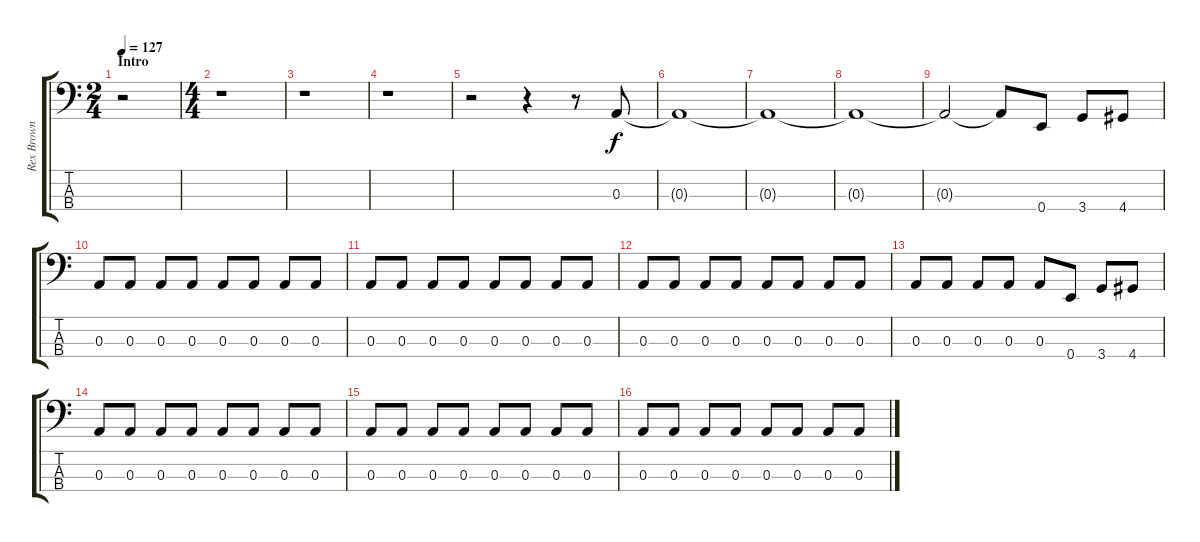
\track ("Rex Brown" "Rex Brown") {instrument electricbasspick}
\staff {score tabs}
\tuning (G2 D2 A1 E1) {hide}
\ts (2 4)
\section ("" "Intro")
\tempo 127
\clef f4
\ks c
r.2{dy f instrument electricbasspick} |
\ts (4 4)
r.1 |
r.1 |
r.1 |
r.2 r.4 r.8 0.3.8 |
0.3{t}.1 |
0.3{t}.1 |
0.3{t}.1 |
0.3{t}.2 0.3{t}.8 0.4.8 3.4.8 4.4.8 |
0.3.8 0.3.8 0.3.8 0.3.8 0.3.8 0.3.8 0.3.8 0.3.8 |
0.3.8 0.3.8 0.3.8 0.3.8 0.3.8 0.3.8 0.3.8 0.3.8 |
0.3.8 0.3.8 0.3.8 0.3.8 0.3.8 0.3.8 0.3.8 0.3.8 |
0.3.8 0.3.8 0.3.8 0.3.8 0.3.8 0.4.8 3.4.8 4.4.8 |
0.3.8 0.3.8 0.3.8 0.3.8 0.3.8 0.3.8 0.3.8 0.3.8 |
0.3.8 0.3.8 0.3.8 0.3.8 0.3.8 0.3.8 0.3.8 0.3.8 |
0.3.8 0.3.8 0.3.8 0.3.8 0.3.8 0.3.8 0.3.8 0.3.8
